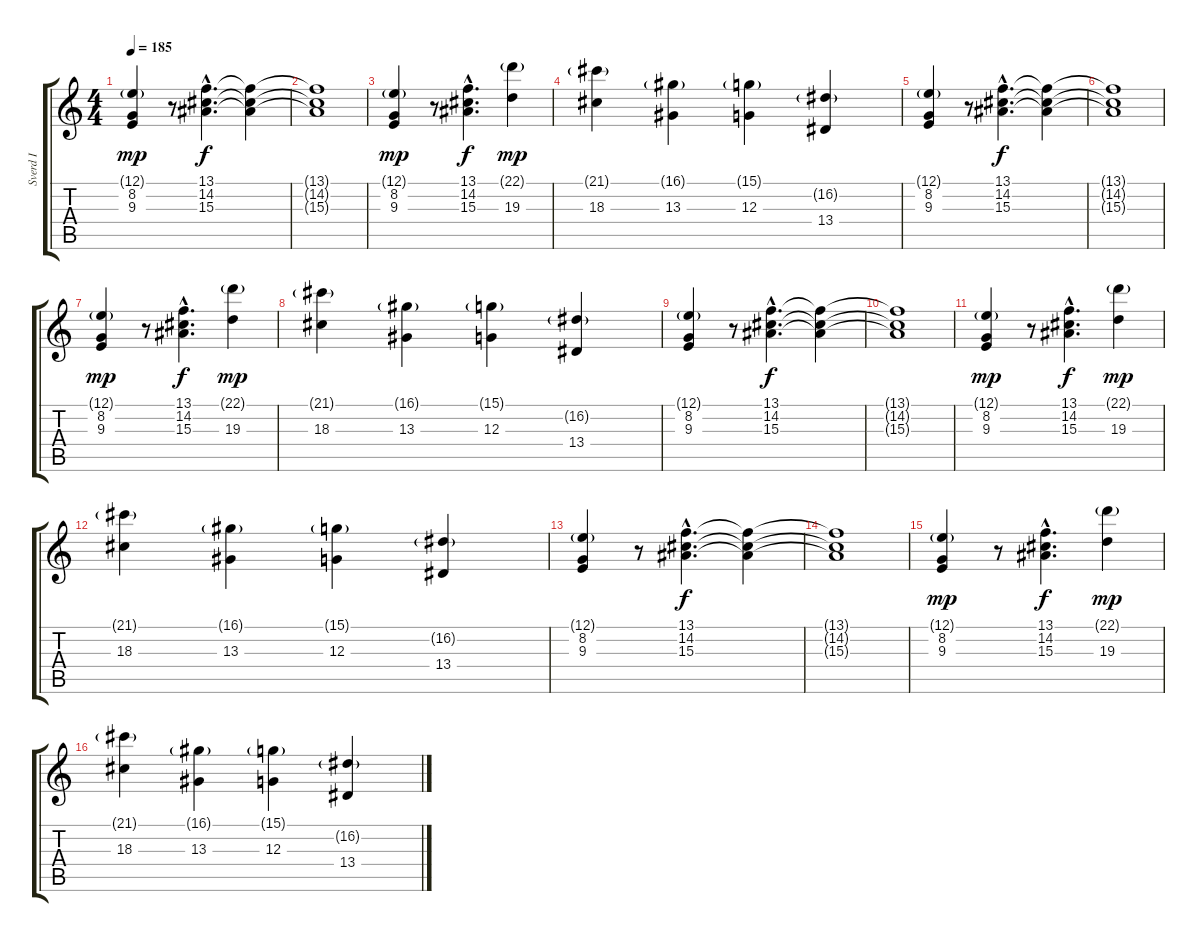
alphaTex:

\track ("Sverd I" "Sverd I") {instrument stringensemble1}
\staff {score tabs}
\tuning (E4 B3 G3 D3 A2 E2) {hide}
\ts (4 4)
\tempo 185
\clef g2
\ks c
(12.1{g} 8.2 9.3).4{dy mp} r.8 (13.1{hac} 14.2{hac} 15.3{hac}).4{d dy f} (13.1{t} 14.2{t} 15.3{t}).4 |
(13.1{t} 14.2{t} 15.3{t}).1 |
(12.1{g} 8.2 9.3).4{dy mp} r.8 (13.1{hac} 14.2{hac} 15.3{hac}).4{d dy f} (22.1{g} 19.3).4{dy mp} |
(21.1{g} 18.3).4 (16.1{g} 13.3).4 (15.1{g} 12.3).4 (16.2{g} 13.4).4 |
(12.1{g} 8.2 9.3).4 r.8 (13.1{hac} 14.2{hac} 15.3{hac}).4{d dy f} (13.1{t} 14.2{t} 15.3{t}).4 |
(13.1{t} 14.2{t} 15.3{t}).1 |
(12.1{g} 8.2 9.3).4{dy mp} r.8 (13.1{hac} 14.2{hac} 15.3{hac}).4{d dy f} (22.1{g} 19.3).4{dy mp} |
(21.1{g} 18.3).4 (16.1{g} 13.3).4 (15.1{g} 12.3).4 (16.2{g} 13.4).4 |
(12.1{g} 8.2 9.3).4 r.8 (13.1{hac} 14.2{hac} 15.3{hac}).4{d dy f} (13.1{t} 14.2{t} 15.3{t}).4 |
(13.1{t} 14.2{t} 15.3{t}).1 |
(12.1{g} 8.2 9.3).4{dy mp} r.8 (13.1{hac} 14.2{hac} 15.3{hac}).4{d dy f} (22.1{g} 19.3).4{dy mp} |
(21.1{g} 18.3).4 (16.1{g} 13.3).4 (15.1{g} 12.3).4 (16.2{g} 13.4).4 |
(12.1{g} 8.2 9.3).4 r.8 (13.1{hac} 14.2{hac} 15.3{hac}).4{d dy f} (13.1{t} 14.2{t} 15.3{t}).4 |
(13.1{t} 14.2{t} 15.3{t}).1 |
(12.1{g} 8.2 9.3).4{dy mp} r.8 (13.1{hac} 14.2{hac} 15.3{hac}).4{d dy f} (22.1{g} 19.3).4{dy mp} |
(21.1{g} 18.3).4 (16.1{g} 13.3).4 (15.1{g} 12.3).4 (16.2{g} 13.4).4
